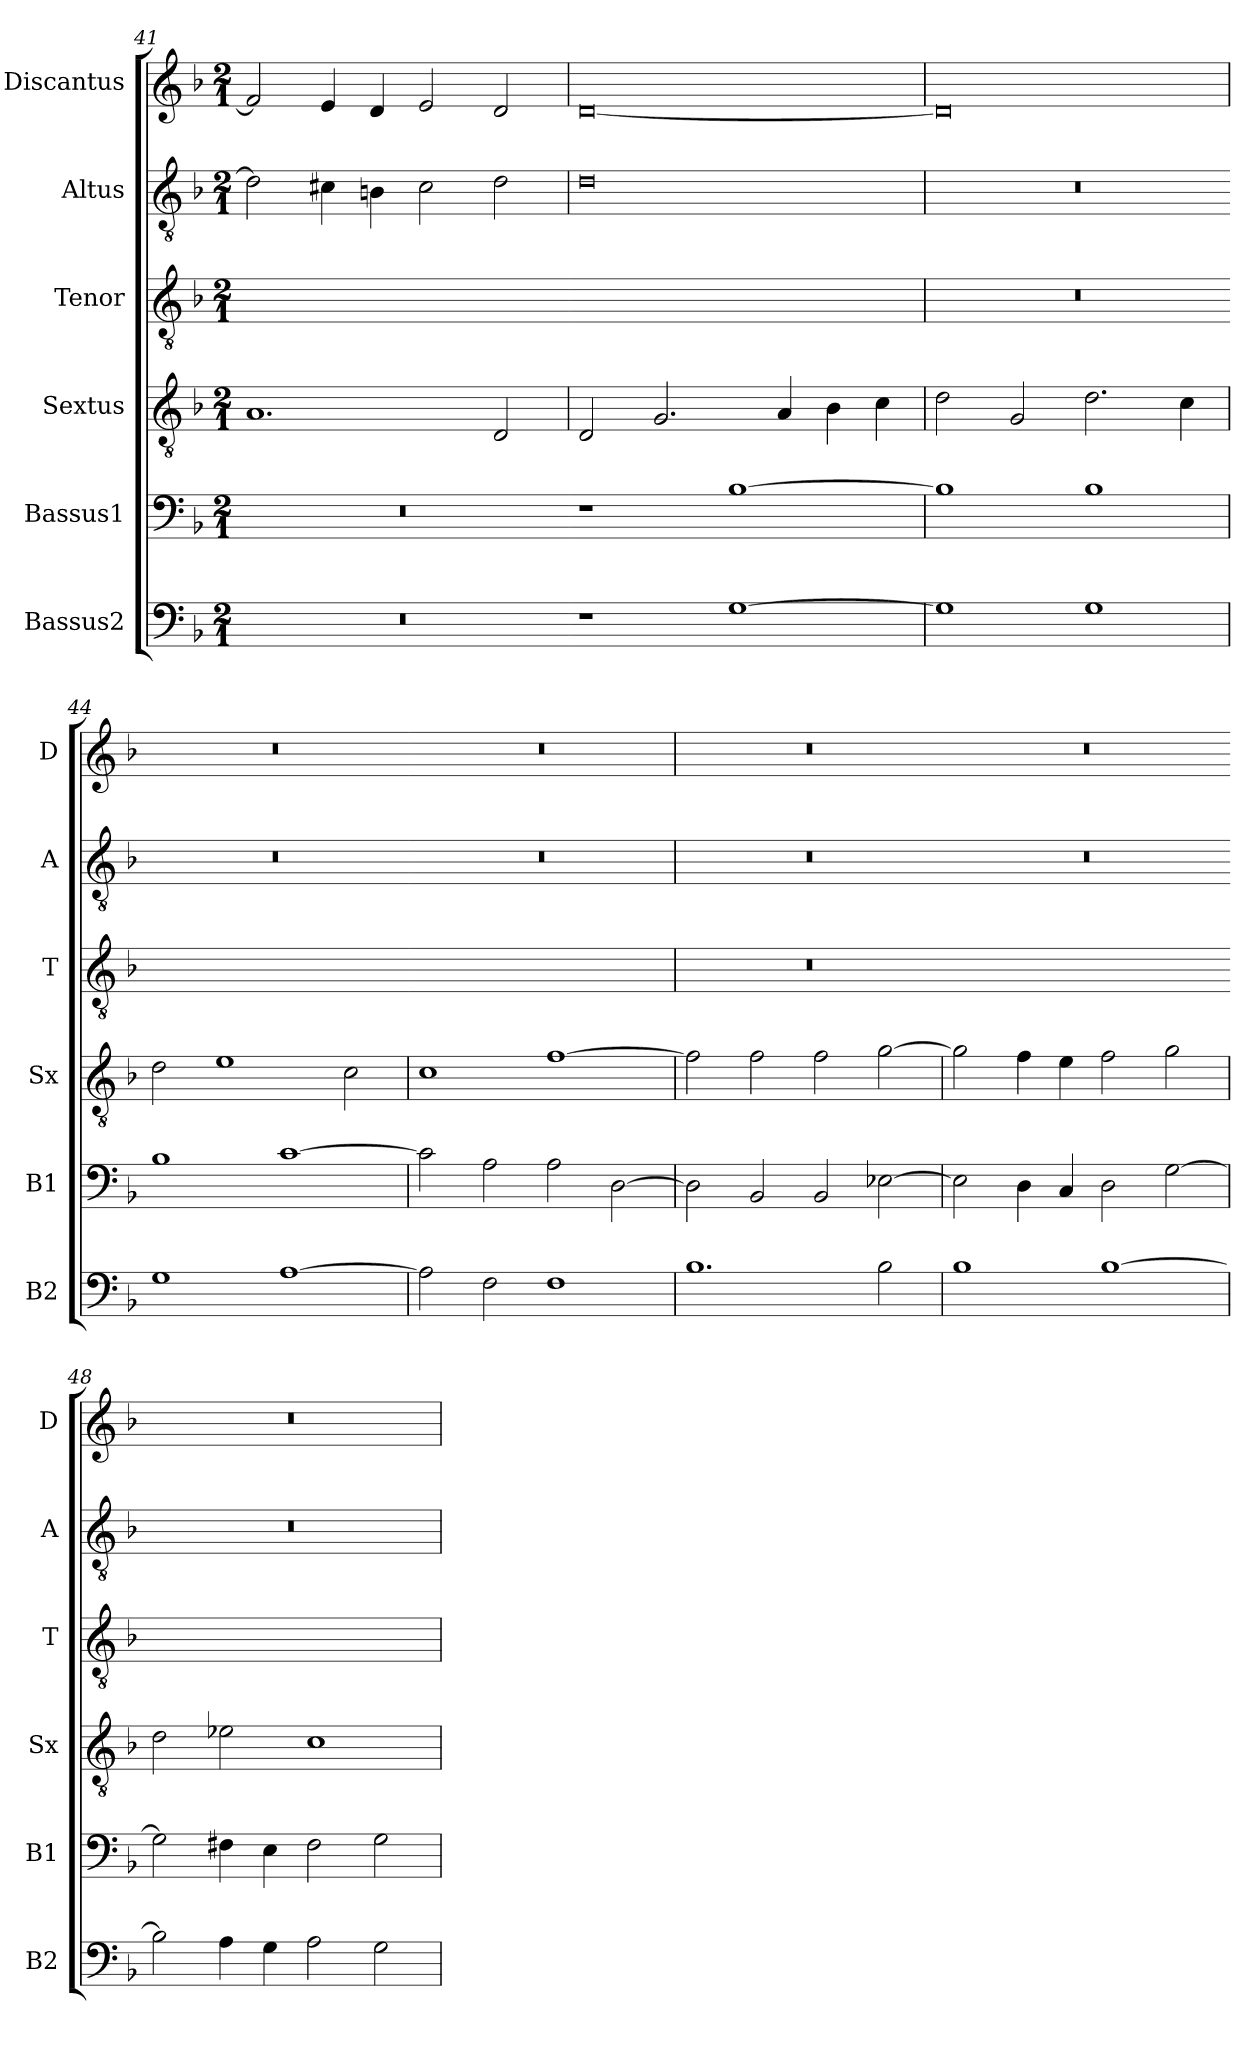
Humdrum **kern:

**kern	**kern	**kern	**kern	**kern	**kern
*part6	*part5	*part4	*part3	*part2	*part1
*staff6	*staff5	*staff4	*staff3	*staff2	*staff1
*I"Bassus2	*I"Bassus1	*I"Sextus	*I"Tenor	*I"Altus	*I"Discantus
*I'B2	*I'B1	*I'Sx	*I'T	*I'A	*I'D
*clefF4	*clefF4	*clefGv2	*clefGv2	*clefGv2	*clefG2
*k[b-]	*k[b-]	*k[b-]	*k[b-]	*k[b-]	*k[b-]
*M2/1	*M2/1	*M2/1	*M2/1	*M2/1	*M2/1
=41	=41	=41	=41	=41	=41
!	!	!	!LO:N:vis=1	!	!
0r	0r	1.A	0ryy	2d\]	2f/]
.	.	.	.	4c#X\	4e/
.	.	.	.	4Bn\	4d/
.	.	.	.	2c#\	2e/
.	.	2D/	.	2d\	2d/
=42	=42	=42	=42-	=42	=42
!	!	!	!LO:N:vis=1	!	!
1r	1r	2D/	0ryy	0d	[0d
.	.	2.G/	.	.	.
[1G	[1B-	.	.	.	.
.	.	4A/	.	.	.
.	.	4B-\	.	.	.
.	.	4c\	.	.	.
=43	=43	=43	=43	=43	=43
!	!	!	!LO:N:vis=1	!	!
1G]	1B-]	2d\	0r	0r	0d]
.	.	2G/	.	.	.
1G	1B-	2.d\	.	.	.
.	.	4c\	.	.	.
=44	=44	=44	=44-	=44	=44
!	!	!	!LO:N:vis=1	!	!
1G	1B-	2d\	0ryy	0r	0r
.	.	1e	.	.	.
[1A	[1c	.	.	.	.
.	.	2c\	.	.	.
=45	=45	=45	=45-	=45	=45
!	!	!	!LO:N:vis=1	!	!
2A\]	2c\]	1c	0ryy	0r	0r
2F\	2A\	.	.	.	.
1F	2A\	[1f	.	.	.
.	[2D\	.	.	.	.
=46	=46	=46	=46	=46	=46
!	!	!	!LO:N:vis=1	!	!
1.B-	2D\]	2f\]	0r	0r	0r
.	2BB-/	2f\	.	.	.
.	2BB-/	2f\	.	.	.
2B-\	[2E-X\	[2g\	.	.	.
=47	=47	=47	=47-	=47	=47
!	!	!	!LO:N:vis=1	!	!
1B-	2E-\]	2g\]	0ryy	0r	0r
.	4D\	4f\	.	.	.
.	4C/	4e\	.	.	.
[1B-	2D\	2f\	.	.	.
.	[2G\	2g\	.	.	.
=48	=48	=48	=48-	=48	=48
!	!	!	!LO:N:vis=1	!	!
2B-\]	2G\]	2d\	0ryy	0r	0r
4A\	4F#X\	2e-X\	.	.	.
4G\	4E\	.	.	.	.
2A\	2F#\	1c	.	.	.
2G\	2G\	.	.	.	.
=	=	=	=	=	=
*-	*-	*-	*-	*-	*-
